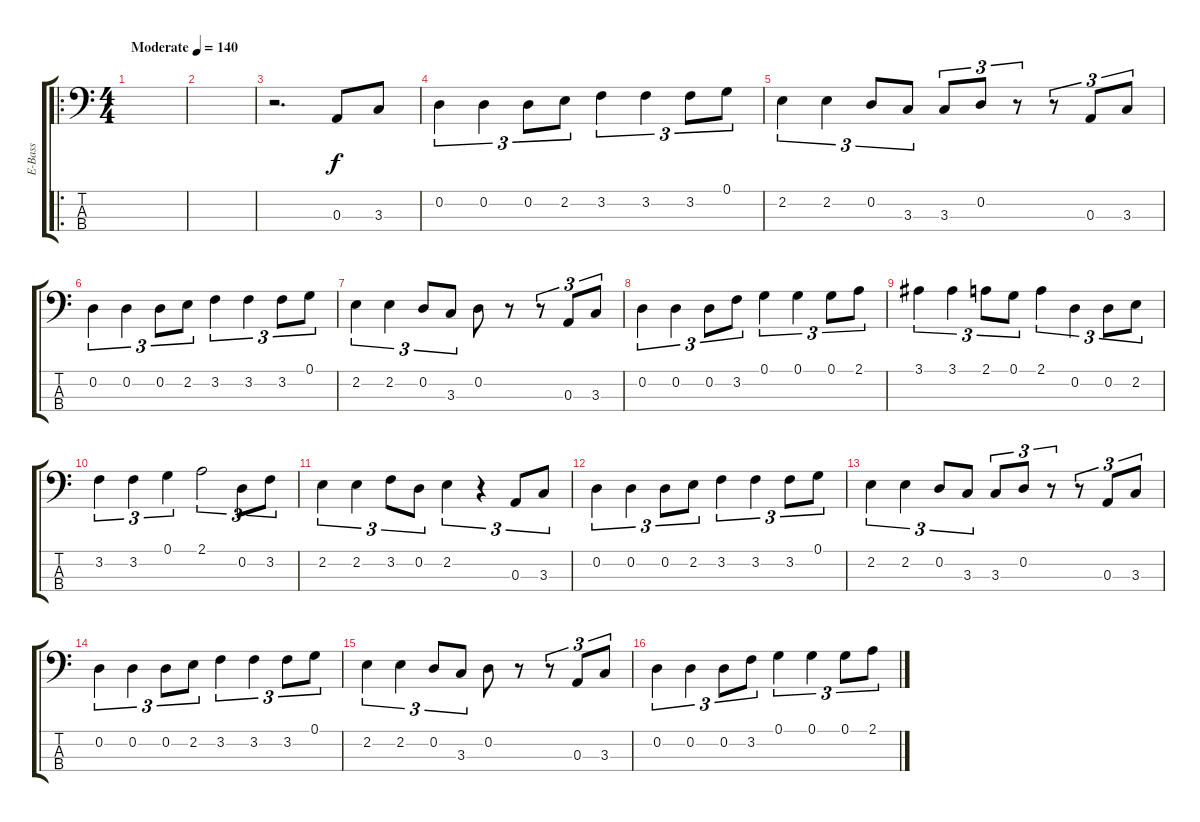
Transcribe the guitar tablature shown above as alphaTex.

\track ("E-Bass" "E-Bass") {solo instrument electricbassfinger}
\staff {score tabs}
\tuning (G2 D2 A1 E1) {hide}
\ro
\ts (4 4)
\tempo (140 "Moderate")
\clef f4
\ks c
|
|
r.2{d} 0.3.8 3.3.8 |
0.2.4{tu (3 2)} 0.2.4{tu (3 2)} 0.2.8{tu (3 2)} 2.2.8{tu (3 2)} 3.2.4{tu (3 2)} 3.2.4{tu (3 2)} 3.2.8{tu (3 2)} 0.1.8{tu (3 2)} |
2.2.4{tu (3 2)} 2.2.4{tu (3 2)} 0.2.8{tu (3 2)} 3.3.8{tu (3 2)} 3.3.8{tu (3 2)} 0.2.8{tu (3 2)} r.8{tu (3 2)} r.8{tu (3 2)} 0.3.8{tu (3 2)} 3.3.8{tu (3 2)} |
0.2.4{tu (3 2)} 0.2.4{tu (3 2)} 0.2.8{tu (3 2)} 2.2.8{tu (3 2)} 3.2.4{tu (3 2)} 3.2.4{tu (3 2)} 3.2.8{tu (3 2)} 0.1.8{tu (3 2)} |
2.2.4{tu (3 2)} 2.2.4{tu (3 2)} 0.2.8{tu (3 2)} 3.3.8{tu (3 2)} 0.2.8 r.8 r.8{tu (3 2)} 0.3.8{tu (3 2)} 3.3.8{tu (3 2)} |
0.2.4{tu (3 2)} 0.2.4{tu (3 2)} 0.2.8{tu (3 2)} 3.2.8{tu (3 2)} 0.1.4{tu (3 2)} 0.1.4{tu (3 2)} 0.1.8{tu (3 2)} 2.1.8{tu (3 2)} |
3.1.4{tu (3 2)} 3.1.4{tu (3 2)} 2.1.8{tu (3 2)} 0.1.8{tu (3 2)} 2.1.4{tu (3 2)} 0.2.4{tu (3 2)} 0.2.8{tu (3 2)} 2.2.8{tu (3 2)} |
3.2.4{tu (3 2)} 3.2.4{tu (3 2)} 0.1.4{tu (3 2)} 2.1.2{tu (3 2)} 0.2.8{tu (3 2)} 3.2.8{tu (3 2)} |
2.2.4{tu (3 2)} 2.2.4{tu (3 2)} 3.2.8{tu (3 2)} 0.2.8{tu (3 2)} 2.2.4{tu (3 2)} r.4{tu (3 2)} 0.3.8{tu (3 2)} 3.3.8{tu (3 2)} |
0.2.4{tu (3 2)} 0.2.4{tu (3 2)} 0.2.8{tu (3 2)} 2.2.8{tu (3 2)} 3.2.4{tu (3 2)} 3.2.4{tu (3 2)} 3.2.8{tu (3 2)} 0.1.8{tu (3 2)} |
2.2.4{tu (3 2)} 2.2.4{tu (3 2)} 0.2.8{tu (3 2)} 3.3.8{tu (3 2)} 3.3.8{tu (3 2)} 0.2.8{tu (3 2)} r.8{tu (3 2)} r.8{tu (3 2)} 0.3.8{tu (3 2)} 3.3.8{tu (3 2)} |
0.2.4{tu (3 2)} 0.2.4{tu (3 2)} 0.2.8{tu (3 2)} 2.2.8{tu (3 2)} 3.2.4{tu (3 2)} 3.2.4{tu (3 2)} 3.2.8{tu (3 2)} 0.1.8{tu (3 2)} |
2.2.4{tu (3 2)} 2.2.4{tu (3 2)} 0.2.8{tu (3 2)} 3.3.8{tu (3 2)} 0.2.8 r.8 r.8{tu (3 2)} 0.3.8{tu (3 2)} 3.3.8{tu (3 2)} |
0.2.4{tu (3 2)} 0.2.4{tu (3 2)} 0.2.8{tu (3 2)} 3.2.8{tu (3 2)} 0.1.4{tu (3 2)} 0.1.4{tu (3 2)} 0.1.8{tu (3 2)} 2.1.8{tu (3 2)}
